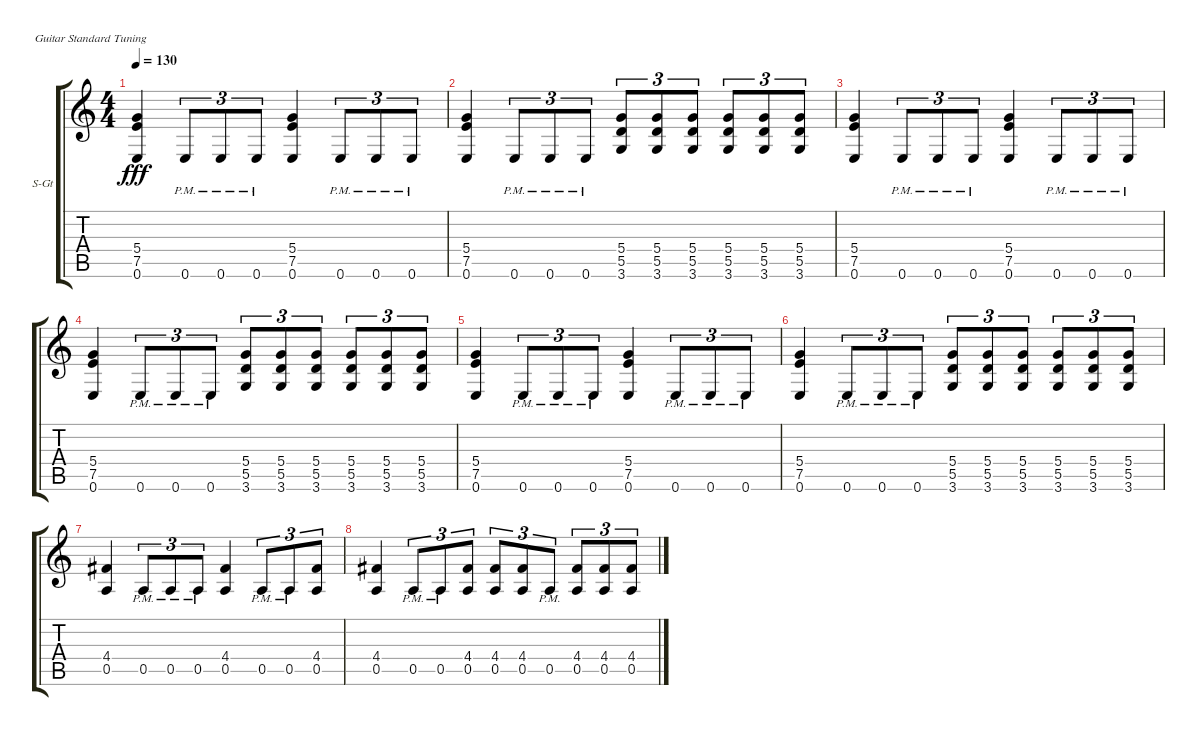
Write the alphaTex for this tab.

\defaultSystemsLayout 4
\bracketExtendMode groupsimilarinstruments
\firstSystemTrackNameOrientation horizontal
\otherSystemsTrackNameOrientation horizontal
\track ("Neck E" "S-Gt") {instrument acousticguitarsteel}
\staff {score tabs}
\tuning (E4 B3 G3 D3 A2 E2)
\ts (4 4)
\tempo 130
\clef g2
\ks c
(0.6 7.5 5.4).4{dy fff} 0.6{pm}.8{tu (3 2)} 0.6{pm}.8{tu (3 2)} 0.6{pm}.8{tu (3 2)} (0.6 7.5 5.4).4 0.6{pm}.8{tu (3 2)} 0.6{pm}.8{tu (3 2)} 0.6{pm}.8{tu (3 2)} |
(0.6 7.5 5.4).4 0.6{pm}.8{tu (3 2)} 0.6{pm}.8{tu (3 2)} 0.6{pm}.8{tu (3 2)} (3.6 5.4 5.5).8{tu (3 2)} (3.6 5.4 5.5).8{tu (3 2)} (3.6 5.4 5.5).8{tu (3 2)} (3.6 5.4 5.5).8{tu (3 2)} (3.6 5.4 5.5).8{tu (3 2)} (3.6 5.5 5.4).8{tu (3 2)} |
(0.6 7.5 5.4).4 0.6{pm}.8{tu (3 2)} 0.6{pm}.8{tu (3 2)} 0.6{pm}.8{tu (3 2)} (0.6 7.5 5.4).4 0.6{pm}.8{tu (3 2)} 0.6{pm}.8{tu (3 2)} 0.6{pm}.8{tu (3 2)} |
(0.6 7.5 5.4).4 0.6{pm}.8{tu (3 2)} 0.6{pm}.8{tu (3 2)} 0.6{pm}.8{tu (3 2)} (3.6 5.4 5.5).8{tu (3 2)} (3.6 5.4 5.5).8{tu (3 2)} (3.6 5.4 5.5).8{tu (3 2)} (3.6 5.4 5.5).8{tu (3 2)} (3.6 5.4 5.5).8{tu (3 2)} (3.6 5.5 5.4).8{tu (3 2)} |
(0.6 7.5 5.4).4 0.6{pm}.8{tu (3 2)} 0.6{pm}.8{tu (3 2)} 0.6{pm}.8{tu (3 2)} (0.6 7.5 5.4).4 0.6{pm}.8{tu (3 2)} 0.6{pm}.8{tu (3 2)} 0.6{pm}.8{tu (3 2)} |
(0.6 7.5 5.4).4 0.6{pm}.8{tu (3 2)} 0.6{pm}.8{tu (3 2)} 0.6{pm}.8{tu (3 2)} (3.6 5.4 5.5).8{tu (3 2)} (3.6 5.4 5.5).8{tu (3 2)} (3.6 5.4 5.5).8{tu (3 2)} (3.6 5.4 5.5).8{tu (3 2)} (3.6 5.4 5.5).8{tu (3 2)} (3.6 5.5 5.4).8{tu (3 2)} |
(0.5 4.4).4 0.5{pm}.8{tu (3 2)} 0.5{pm}.8{tu (3 2)} 0.5{pm}.8{tu (3 2)} (0.5 4.4).4 0.5{pm}.8{tu (3 2)} 0.5{pm}.8{tu (3 2)} (0.5 4.4).8{tu (3 2)} |
(0.5 4.4).4 0.5{pm}.8{tu (3 2)} 0.5{pm}.8{tu (3 2)} (0.5 4.4).8{tu (3 2)} (0.5 4.4).8{tu (3 2)} (0.5 4.4).8{tu (3 2)} 0.5{pm}.8{tu (3 2)} (0.5 4.4).8{tu (3 2)} (4.4 0.5).8{tu (3 2)} (4.4 0.5).8{tu (3 2)}
